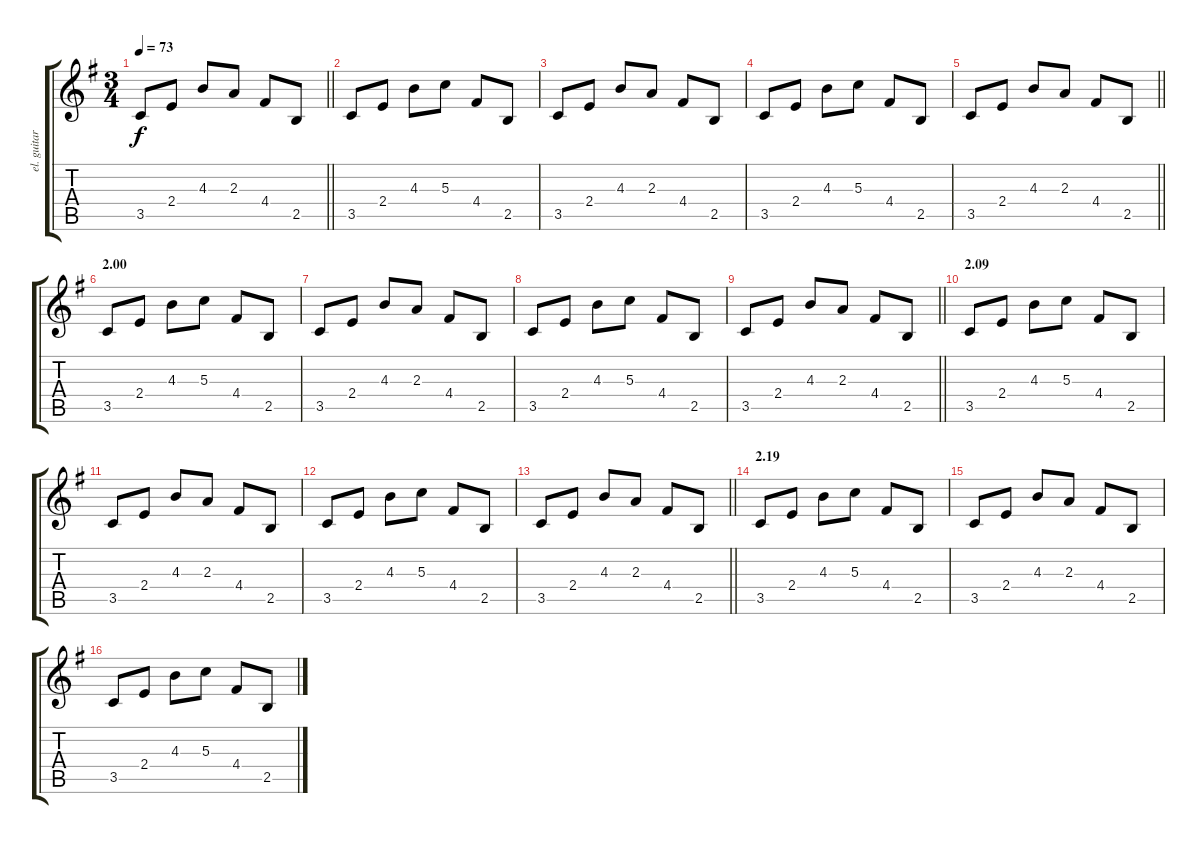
\track ("el. guitar 3" "el. guitar") {instrument distortionguitar}
\staff {score tabs}
\tuning (E4 B3 G3 D3 A2 E2) {hide}
\ts (3 4)
\tempo 73
\clef g2
\barLineRight lightlight
\ks g
3.5.8{dy f} 2.4.8 4.3.8 2.3.8 4.4.8 2.5.8 |
3.5.8 2.4.8 4.3.8 5.3.8 4.4.8 2.5.8 |
3.5.8 2.4.8 4.3.8 2.3.8 4.4.8 2.5.8 |
3.5.8 2.4.8 4.3.8 5.3.8 4.4.8 2.5.8 |
\barLineRight lightlight
3.5.8 2.4.8 4.3.8 2.3.8 4.4.8 2.5.8 |
\section ("" "2.00")
3.5.8 2.4.8 4.3.8 5.3.8 4.4.8 2.5.8 |
3.5.8 2.4.8 4.3.8 2.3.8 4.4.8 2.5.8 |
3.5.8 2.4.8 4.3.8 5.3.8 4.4.8 2.5.8 |
\barLineRight lightlight
3.5.8 2.4.8 4.3.8 2.3.8 4.4.8 2.5.8 |
\section ("" "2.09")
3.5.8 2.4.8 4.3.8 5.3.8 4.4.8 2.5.8 |
3.5.8 2.4.8 4.3.8 2.3.8 4.4.8 2.5.8 |
3.5.8 2.4.8 4.3.8 5.3.8 4.4.8 2.5.8 |
\barLineRight lightlight
3.5.8 2.4.8 4.3.8 2.3.8 4.4.8 2.5.8 |
\section ("" "2.19")
3.5.8 2.4.8 4.3.8 5.3.8 4.4.8 2.5.8 |
3.5.8 2.4.8 4.3.8 2.3.8 4.4.8 2.5.8 |
3.5.8 2.4.8 4.3.8 5.3.8 4.4.8 2.5.8
